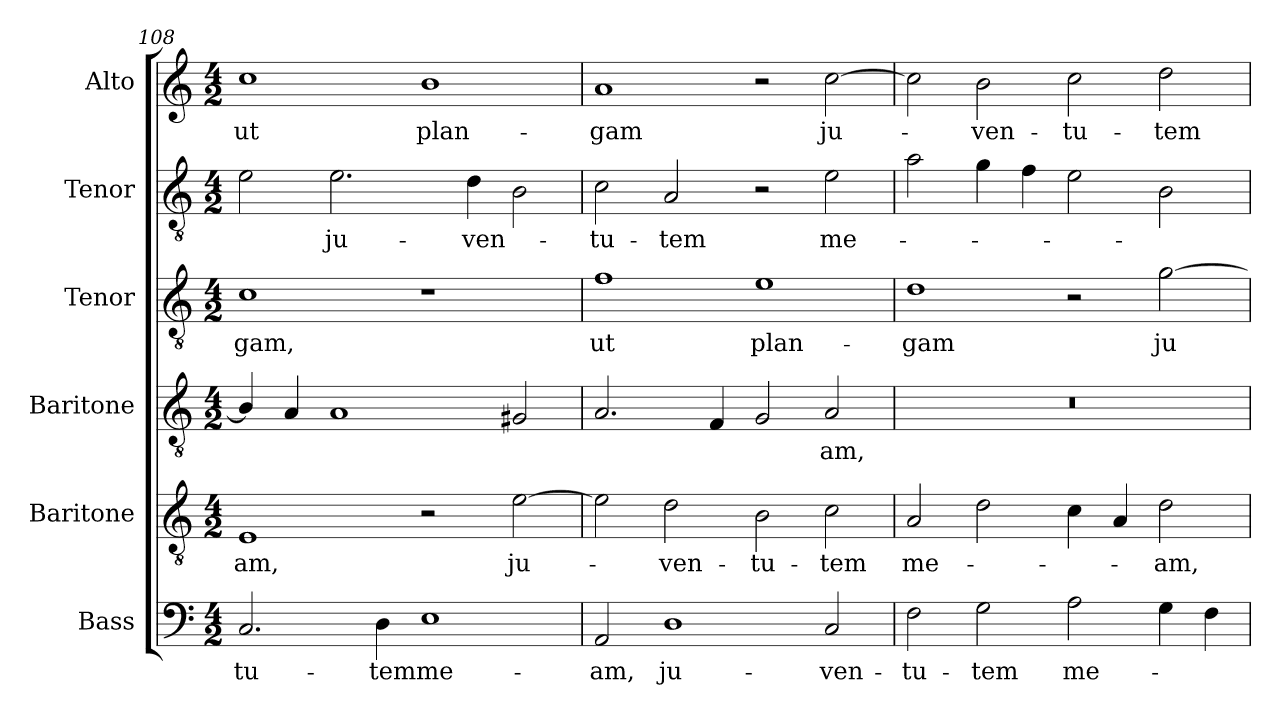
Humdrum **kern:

**kern	**text	**kern	**text	**kern	**text	**kern	**text	**kern	**text	**kern	**text
*part6	*part6	*part5	*part5	*part4	*part4	*part3	*part3	*part2	*part2	*part1	*part1
*staff6	*staff6	*staff5	*staff5	*staff4	*staff4	*staff3	*staff3	*staff2	*staff2	*staff1	*staff1
*I"Bass	*	*I"Baritone	*	*I"Baritone	*	*I"Tenor	*	*I"Tenor	*	*I"Alto	*
*I'B.	*	*I'Bar.	*	*I'Bar.	*	*I'T.	*	*I'T.	*	*I'A.	*
*clefF4	*	*clefGv2	*	*clefGv2	*	*clefGv2	*	*clefGv2	*	*clefG2	*
*	*	*ITrd7c12	*	*ITrd7c12	*	*ITrd7c12	*	*ITrd7c12	*	*	*
*k[]	*	*k[]	*	*k[]	*	*k[]	*	*k[]	*	*k[]	*
*C:	*	*C:	*	*C:	*	*C:	*	*C:	*	*C:	*
*M4/2	*	*M4/2	*	*M4/2	*	*M4/2	*	*M4/2	*	*M4/2	*
=108	=108	=108	=108	=108	=108	=108	=108	=108	=108	=108	=108
!	!LO:LY:b:color=#000000	!	!	!	!	!	!	!	!	!	!
!	!	!	!LO:LY:b:color=#000000	!	!	!	!	!	!	!	!
!	!	!	!	!	!	!	!LO:LY:b:color=#000000	!	!	!	!
!	!	!	!	!	!	!	!	!	!	!	!LO:LY:b:color=#000000
2.Ci/	-tu-	1EEi	-am,	4BBi/]	.	1Ci	-gam,	2Ei\	.	1cci	ut
.	.	.	.	4AAi/	.	.	.	.	.	.	.
!	!	!	!	!	!	!	!	!	!LO:LY:b:color=#000000	!	!
.	.	.	.	1AAi	.	.	.	2.Ei\	ju-	.	.
!	!LO:LY:b:color=#000000	!	!	!	!	!	!	!	!	!	!
4Di\	-tem	.	.	.	.	.	.	.	.	.	.
!	!LO:LY:b:color=#000000	!	!	!	!	!	!	!	!	!	!
!	!	!	!	!	!	!	!	!	!	!	!LO:LY:b:color=#000000
1Ei	me-	2r	.	.	.	1r	.	.	.	1bi	plan-
!	!	!	!	!	!	!	!	!	!LO:LY:b:color=#000000	!	!
.	.	.	.	.	.	.	.	4Di\	-ven-	.	.
!	!	!	!LO:LY:b:color=#000000	!	!	!	!	!	!	!	!
.	.	[2Ei\	ju-	2GG#Xi/	.	.	.	2BBi\	.	.	.
!!LO:PB:g=z
=109	=109	=109	=109	=109	=109	=109	=109	=109	=109	=109	=109
!	!LO:LY:b:color=#000000	!	!	!	!	!	!	!	!	!	!
!	!	!	!	!	!	!	!LO:LY:b:color=#000000	!	!	!	!
!	!	!	!	!	!	!	!	!	!LO:LY:b:color=#000000	!	!
!	!	!	!	!	!	!	!	!	!	!	!LO:LY:b:color=#000000
2AAi/	-am,	2Ei\]	.	2.AAi/	.	1Fi	ut	2Ci\	-tu-	1ai	-gam
!	!LO:LY:b:color=#000000	!	!	!	!	!	!	!	!	!	!
!	!	!	!LO:LY:b:color=#000000	!	!	!	!	!	!	!	!
!	!	!	!	!	!	!	!	!	!LO:LY:b:color=#000000	!	!
1Di	ju-	2Di\	-ven-	.	.	.	.	2AAi/	-tem	.	.
.	.	.	.	4FFi/	.	.	.	.	.	.	.
!	!	!	!LO:LY:b:color=#000000	!	!	!	!	!	!	!	!
!	!	!	!	!	!	!	!LO:LY:b:color=#000000	!	!	!	!
.	.	2BBi\	-tu-	2GGi/	.	1Ei	plan-	2r	.	2r	.
!	!LO:LY:b:color=#000000	!	!	!	!	!	!	!	!	!	!
!	!	!	!LO:LY:b:color=#000000	!	!	!	!	!	!	!	!
!	!	!	!	!	!LO:LY:b:color=#000000	!	!	!	!	!	!
!	!	!	!	!	!	!	!	!	!LO:LY:b:color=#000000	!	!
!	!	!	!	!	!	!	!	!	!	!	!LO:LY:b:color=#000000
2Ci/	-ven-	2Ci\	-tem	2AAi/	-am,	.	.	2Ei\	me-	[2cci\	ju-
=110	=110	=110	=110	=110	=110	=110	=110	=110	=110	=110	=110
!	!LO:LY:b:color=#000000	!	!	!	!	!	!	!	!	!	!
!	!	!	!LO:LY:b:color=#000000	!LO:N:vis=1	!	!	!	!	!	!	!
!	!	!	!	!	!	!	!LO:LY:b:color=#000000	!	!	!	!
2Fi\	-tu-	2AAi/	me-	0r	.	1Di	-gam	2Ai\	.	2cci\]	.
!	!LO:LY:b:color=#000000	!	!	!	!	!	!	!	!	!	!
!	!	!	!	!	!	!	!	!	!	!	!LO:LY:b:color=#000000
2Gi\	-tem	2Di\	.	.	.	.	.	4Gi\	.	2bi\	-ven-
.	.	.	.	.	.	.	.	4Fi\	.	.	.
!	!LO:LY:b:color=#000000	!	!	!	!	!	!	!	!	!	!
!	!	!	!	!	!	!	!	!	!	!	!LO:LY:b:color=#000000
2Ai\	me-	4Ci\	.	.	.	2r	.	2Ei\	.	2cci\	-tu-
.	.	4AAi/	.	.	.	.	.	.	.	.	.
!	!	!	!LO:LY:b:color=#000000	!	!	!	!	!	!	!	!
!	!	!	!	!	!	!	!LO:LY:b:color=#000000	!	!	!	!
!	!	!	!	!	!	!	!	!	!	!	!LO:LY:b:color=#000000
4Gi\	.	2Di\	-am,	.	.	[2Gi\	ju-	2BBi\	.	2ddi\	-tem
4Fi\	.	.	.	.	.	.	.	.	.	.	.
=	=	=	=	=	=	=	=	=	=	=	=
*-	*-	*-	*-	*-	*-	*-	*-	*-	*-	*-	*-
